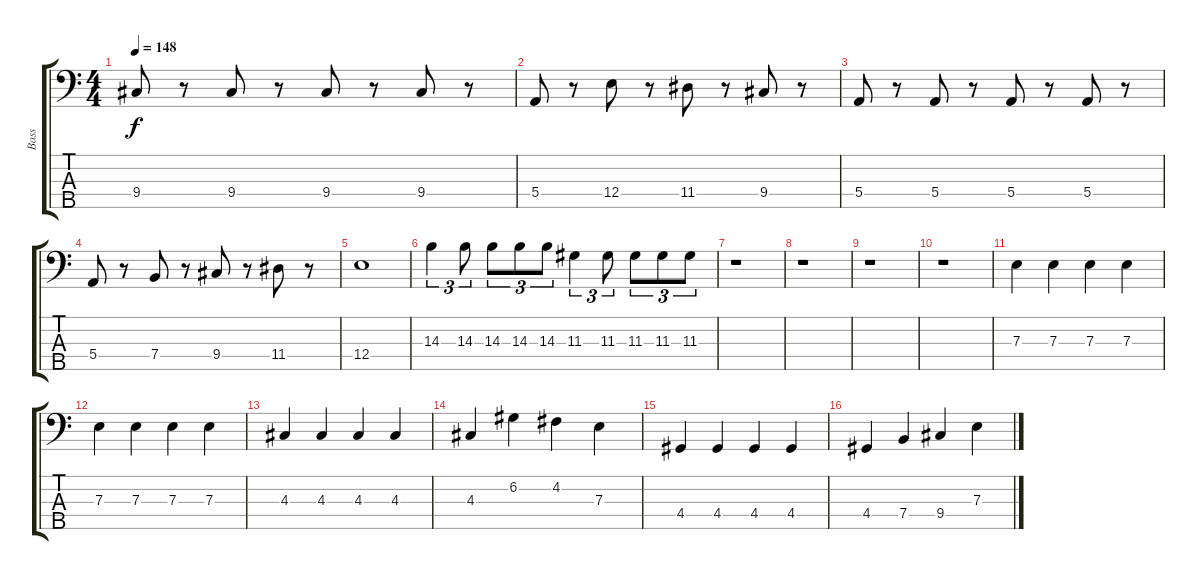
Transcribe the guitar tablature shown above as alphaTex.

\track ("Bass" "Bass") {instrument slapbass2}
\staff {score tabs}
\tuning (G2 D2 A1 E1 C1) {hide}
\ts (4 4)
\tempo 148
\clef f4
\ks c
9.4.8{dy f} r.8 9.4.8 r.8 9.4.8 r.8 9.4.8 r.8 |
5.4.8 r.8 12.4.8 r.8 11.4.8 r.8 9.4.8 r.8 |
5.4.8 r.8 5.4.8 r.8 5.4.8 r.8 5.4.8 r.8 |
5.4.8 r.8 7.4.8 r.8 9.4.8 r.8 11.4.8 r.8 |
12.4.1 |
14.3.4{tu (3 2)} 14.3.8{tu (3 2)} 14.3.8{tu (3 2)} 14.3.8{tu (3 2)} 14.3.8{tu (3 2)} 11.3.4{tu (3 2)} 11.3.8{tu (3 2)} 11.3.8{tu (3 2)} 11.3.8{tu (3 2)} 11.3.8{tu (3 2)} |
r.1 |
r.1 |
r.1 |
r.1 |
7.3.4 7.3.4 7.3.4 7.3.4 |
7.3.4 7.3.4 7.3.4 7.3.4 |
4.3.4 4.3.4 4.3.4 4.3.4 |
4.3.4 6.2.4 4.2.4 7.3.4 |
4.4.4 4.4.4 4.4.4 4.4.4 |
4.4.4 7.4.4 9.4.4 7.3.4
